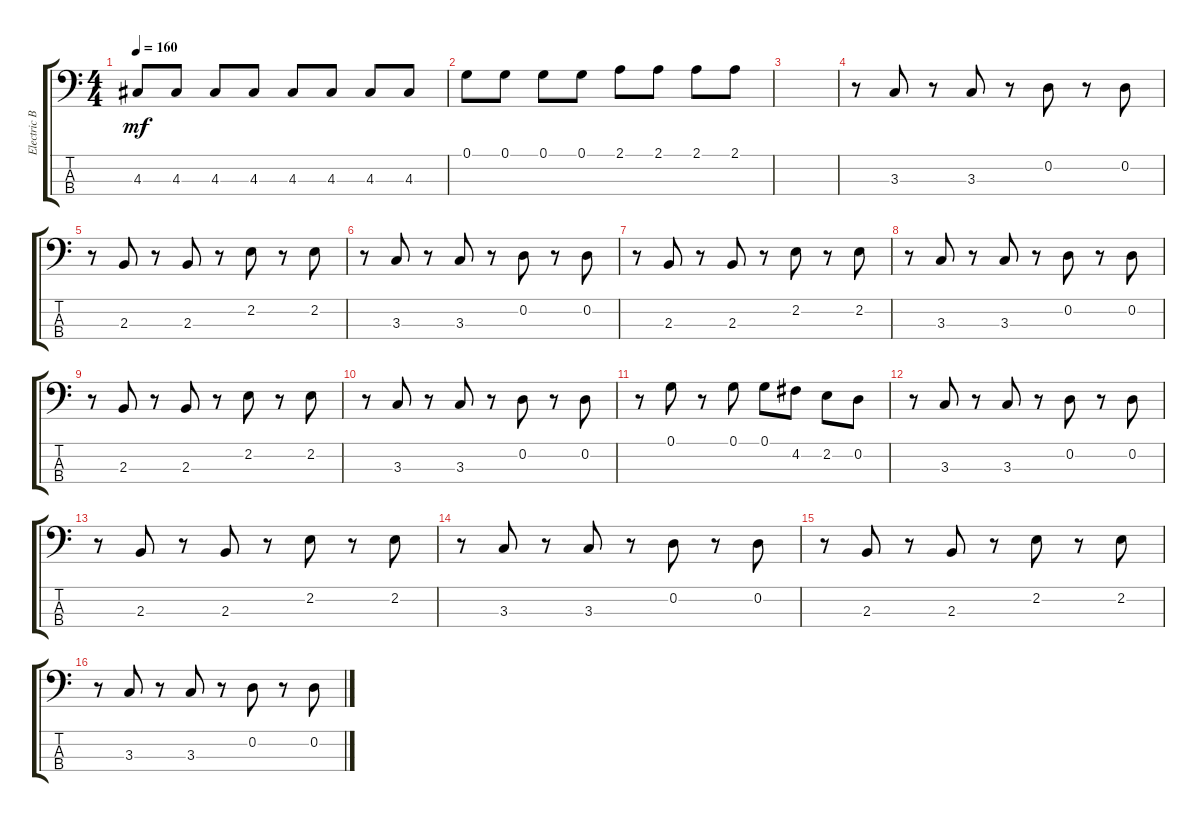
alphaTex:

\track ("Electric Bass" "Electric B") {instrument electricbassfinger}
\staff {score tabs}
\tuning (G2 D2 A1 E1) {hide}
\ts (4 4)
\tempo 160
\clef f4
\ks c
4.3.8{dy mf} 4.3.8 4.3.8 4.3.8 4.3.8 4.3.8 4.3.8 4.3.8 |
0.1.8 0.1.8 0.1.8 0.1.8 2.1.8 2.1.8 2.1.8 2.1.8 |
|
r.8 3.3.8 r.8 3.3.8 r.8 0.2.8 r.8 0.2.8 |
r.8 2.3.8 r.8 2.3.8 r.8 2.2.8 r.8 2.2.8 |
r.8 3.3.8 r.8 3.3.8 r.8 0.2.8 r.8 0.2.8 |
r.8 2.3.8 r.8 2.3.8 r.8 2.2.8 r.8 2.2.8 |
r.8 3.3.8 r.8 3.3.8 r.8 0.2.8 r.8 0.2.8 |
r.8 2.3.8 r.8 2.3.8 r.8 2.2.8 r.8 2.2.8 |
r.8 3.3.8 r.8 3.3.8 r.8 0.2.8 r.8 0.2.8 |
r.8 0.1.8 r.8 0.1.8 0.1.8 4.2.8 2.2.8 0.2.8 |
r.8 3.3.8 r.8 3.3.8 r.8 0.2.8 r.8 0.2.8 |
r.8 2.3.8 r.8 2.3.8 r.8 2.2.8 r.8 2.2.8 |
r.8 3.3.8 r.8 3.3.8 r.8 0.2.8 r.8 0.2.8 |
r.8 2.3.8 r.8 2.3.8 r.8 2.2.8 r.8 2.2.8 |
r.8 3.3.8 r.8 3.3.8 r.8 0.2.8 r.8 0.2.8
